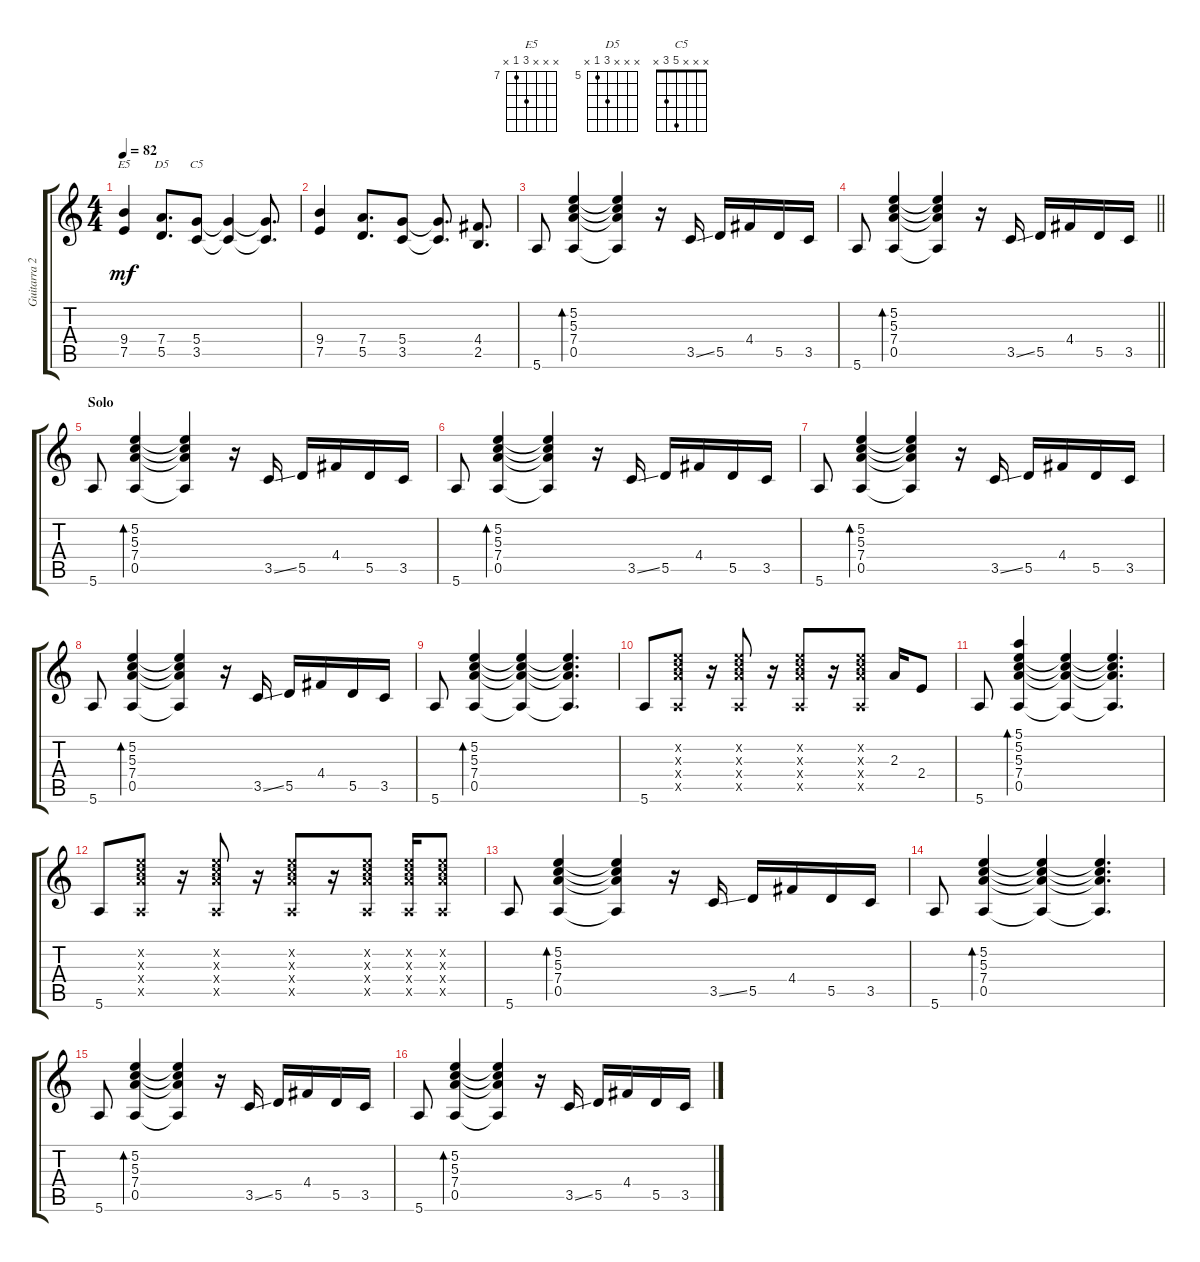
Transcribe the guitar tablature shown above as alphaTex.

\track ("Guitarra 2" "Guitarra 2") {instrument acousticguitarsteel}
\staff {score tabs}
\tuning (E4 B3 G3 D3 A2 E2) {hide}
\chord ("E5" x x x 9 7 x) {firstfret 7}
\chord ("D5" x x x 7 5 x) {firstfret 5}
\chord ("C5" x x x 5 3 x)
\ts (4 4)
\tempo 82
\clef g2
\ks c
(9.4 7.5).4{ch "E5" dy mf} (7.4 5.5).8{d ch "D5"} (5.4 3.5).8{ch "C5"} (5.4{t} 3.5{t}).4 (5.4{t} 3.5{t}).8{d} |
(9.4 7.5).4 (7.4 5.5).8{d} (5.4 3.5).8 (5.4{t} 3.5{t}).8{d} (4.4 2.5).8{d} |
5.6.8 (5.2 5.3 7.4 0.5).4{bd 120} (5.2{t} 5.3{t} 7.4{t} 0.5{t}).4 r.16 3.5{ss}.16 5.5.16 4.4.16 5.5.16 3.5.16 |
\barLineRight lightlight
5.6.8 (5.2 5.3 7.4 0.5).4{bd 120} (5.2{t} 5.3{t} 7.4{t} 0.5{t}).4 r.16 3.5{ss}.16 5.5.16 4.4.16 5.5.16 3.5.16 |
\section ("" "Solo")
5.6.8 (5.2 5.3 7.4 0.5).4{bd 120} (5.2{t} 5.3{t} 7.4{t} 0.5{t}).4 r.16 3.5{ss}.16 5.5.16 4.4.16 5.5.16 3.5.16 |
5.6.8 (5.2 5.3 7.4 0.5).4{bd 120} (5.2{t} 5.3{t} 7.4{t} 0.5{t}).4 r.16 3.5{ss}.16 5.5.16 4.4.16 5.5.16 3.5.16 |
5.6.8 (5.2 5.3 7.4 0.5).4{bd 120} (5.2{t} 5.3{t} 7.4{t} 0.5{t}).4 r.16 3.5{ss}.16 5.5.16 4.4.16 5.5.16 3.5.16 |
5.6.8 (5.2 5.3 7.4 0.5).4{bd 120} (5.2{t} 5.3{t} 7.4{t} 0.5{t}).4 r.16 3.5{ss}.16 5.5.16 4.4.16 5.5.16 3.5.16 |
5.6.8 (5.2 5.3 7.4 0.5).4{bd 120} (5.2{t} 5.3{t} 7.4{t} 0.5{t}).4 (5.2{t} 5.3{t} 7.4{t} 0.5{t}).4{d} |
5.6.8 (5.2{x} 5.3{x} 7.4{x} 0.5{x}).8 r.16 (5.2{x} 5.3{x} 7.4{x} 0.5{x}).8 r.16 (5.2{x} 5.3{x} 7.4{x} 0.5{x}).8 r.16 (5.2{x} 5.3{x} 7.4{x} 0.5{x}).8 2.3.16 2.4.8 |
5.6.8 (5.1 5.2 5.3 7.4 0.5).4{bd 120} (5.2{t} 5.3{t} 7.4{t} 0.5{t}).4 (5.2{t} 5.3{t} 7.4{t} 0.5{t}).4{d} |
5.6.8 (5.2{x} 5.3{x} 7.4{x} 0.5{x}).8 r.16 (5.2{x} 5.3{x} 7.4{x} 0.5{x}).8 r.16 (5.2{x} 5.3{x} 7.4{x} 0.5{x}).8 r.16 (5.2{x} 5.3{x} 7.4{x} 0.5{x}).8 (5.2{x} 5.3{x} 7.4{x} 0.5{x}).16 (5.2{x} 5.3{x} 7.4{x} 0.5{x}).8 |
5.6.8 (5.2 5.3 7.4 0.5).4{bd 120} (5.2{t} 5.3{t} 7.4{t} 0.5{t}).4 r.16 3.5{ss}.16 5.5.16 4.4.16 5.5.16 3.5.16 |
5.6.8 (5.2 5.3 7.4 0.5).4{bd 120} (5.2{t} 5.3{t} 7.4{t} 0.5{t}).4 (5.2{t} 5.3{t} 7.4{t} 0.5{t}).4{d} |
5.6.8 (5.2 5.3 7.4 0.5).4{bd 120} (5.2{t} 5.3{t} 7.4{t} 0.5{t}).4 r.16 3.5{ss}.16 5.5.16 4.4.16 5.5.16 3.5.16 |
5.6.8 (5.2 5.3 7.4 0.5).4{bd 120} (5.2{t} 5.3{t} 7.4{t} 0.5{t}).4 r.16 3.5{ss}.16 5.5.16 4.4.16 5.5.16 3.5.16
